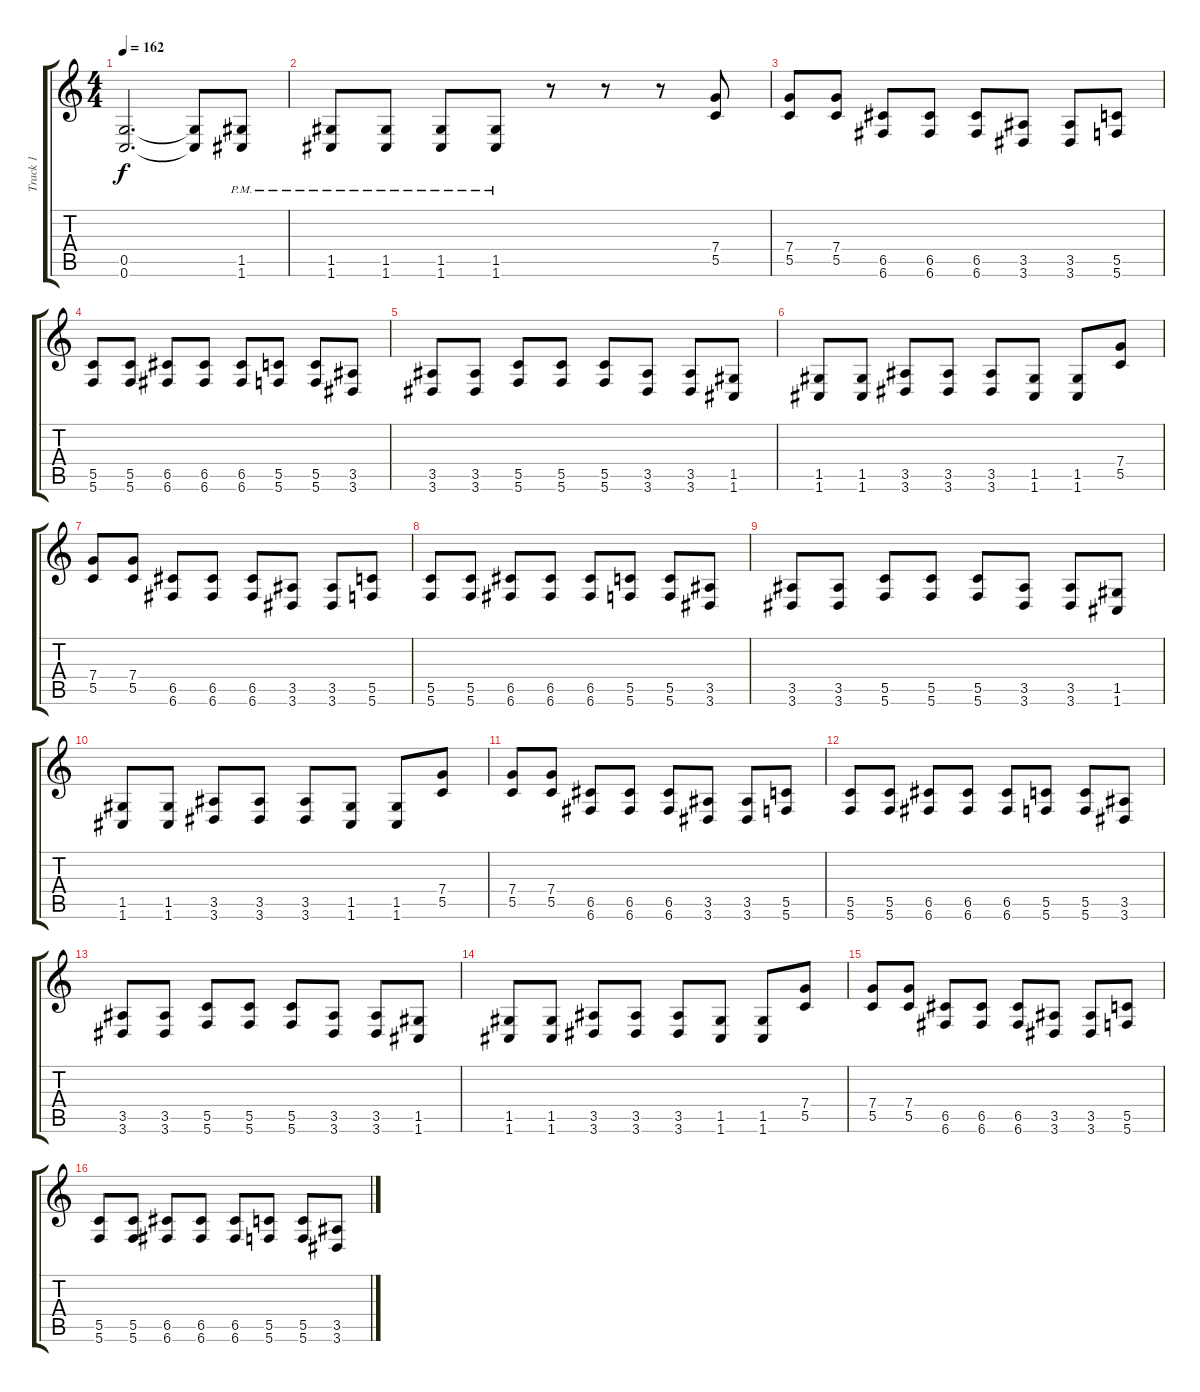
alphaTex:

\track ("Track 1" "Track 1") {instrument distortionguitar}
\staff {score tabs}
\tuning (D4 A3 F3 C3 G2 C2) {hide}
\ts (4 4)
\tempo 162
\clef g2
\ks c
(0.5{t} 0.6{t}).2{d dy f} (0.5{t} 0.6{t}).8 (1.5{pm} 1.6{pm}).8 |
(1.5{pm} 1.6{pm}).8 (1.5{pm} 1.6{pm}).8 (1.5{pm} 1.6{pm}).8 (1.5{pm} 1.6{pm}).8 r.8 r.8 r.8 (7.4 5.5).8 |
(7.4 5.5).8 (7.4 5.5).8 (6.5 6.6).8 (6.5 6.6).8 (6.5 6.6).8 (3.5 3.6).8 (3.5 3.6).8 (5.5 5.6).8 |
(5.5 5.6).8 (5.5 5.6).8 (6.5 6.6).8 (6.5 6.6).8 (6.5 6.6).8 (5.5 5.6).8 (5.5 5.6).8 (3.5 3.6).8 |
(3.5 3.6).8 (3.5 3.6).8 (5.5 5.6).8 (5.5 5.6).8 (5.5 5.6).8 (3.5 3.6).8 (3.5 3.6).8 (1.5 1.6).8 |
(1.5 1.6).8 (1.5 1.6).8 (3.5 3.6).8 (3.5 3.6).8 (3.5 3.6).8 (1.5 1.6).8 (1.5 1.6).8 (7.4 5.5).8 |
(7.4 5.5).8 (7.4 5.5).8 (6.5 6.6).8 (6.5 6.6).8 (6.5 6.6).8 (3.5 3.6).8 (3.5 3.6).8 (5.5 5.6).8 |
(5.5 5.6).8 (5.5 5.6).8 (6.5 6.6).8 (6.5 6.6).8 (6.5 6.6).8 (5.5 5.6).8 (5.5 5.6).8 (3.5 3.6).8 |
(3.5 3.6).8 (3.5 3.6).8 (5.5 5.6).8 (5.5 5.6).8 (5.5 5.6).8 (3.5 3.6).8 (3.5 3.6).8 (1.5 1.6).8 |
(1.5 1.6).8 (1.5 1.6).8 (3.5 3.6).8 (3.5 3.6).8 (3.5 3.6).8 (1.5 1.6).8 (1.5 1.6).8 (7.4 5.5).8 |
(7.4 5.5).8 (7.4 5.5).8 (6.5 6.6).8 (6.5 6.6).8 (6.5 6.6).8 (3.5 3.6).8 (3.5 3.6).8 (5.5 5.6).8 |
(5.5 5.6).8 (5.5 5.6).8 (6.5 6.6).8 (6.5 6.6).8 (6.5 6.6).8 (5.5 5.6).8 (5.5 5.6).8 (3.5 3.6).8 |
(3.5 3.6).8 (3.5 3.6).8 (5.5 5.6).8 (5.5 5.6).8 (5.5 5.6).8 (3.5 3.6).8 (3.5 3.6).8 (1.5 1.6).8 |
(1.5 1.6).8 (1.5 1.6).8 (3.5 3.6).8 (3.5 3.6).8 (3.5 3.6).8 (1.5 1.6).8 (1.5 1.6).8 (7.4 5.5).8 |
(7.4 5.5).8 (7.4 5.5).8 (6.5 6.6).8 (6.5 6.6).8 (6.5 6.6).8 (3.5 3.6).8 (3.5 3.6).8 (5.5 5.6).8 |
(5.5 5.6).8 (5.5 5.6).8 (6.5 6.6).8 (6.5 6.6).8 (6.5 6.6).8 (5.5 5.6).8 (5.5 5.6).8 (3.5 3.6).8
